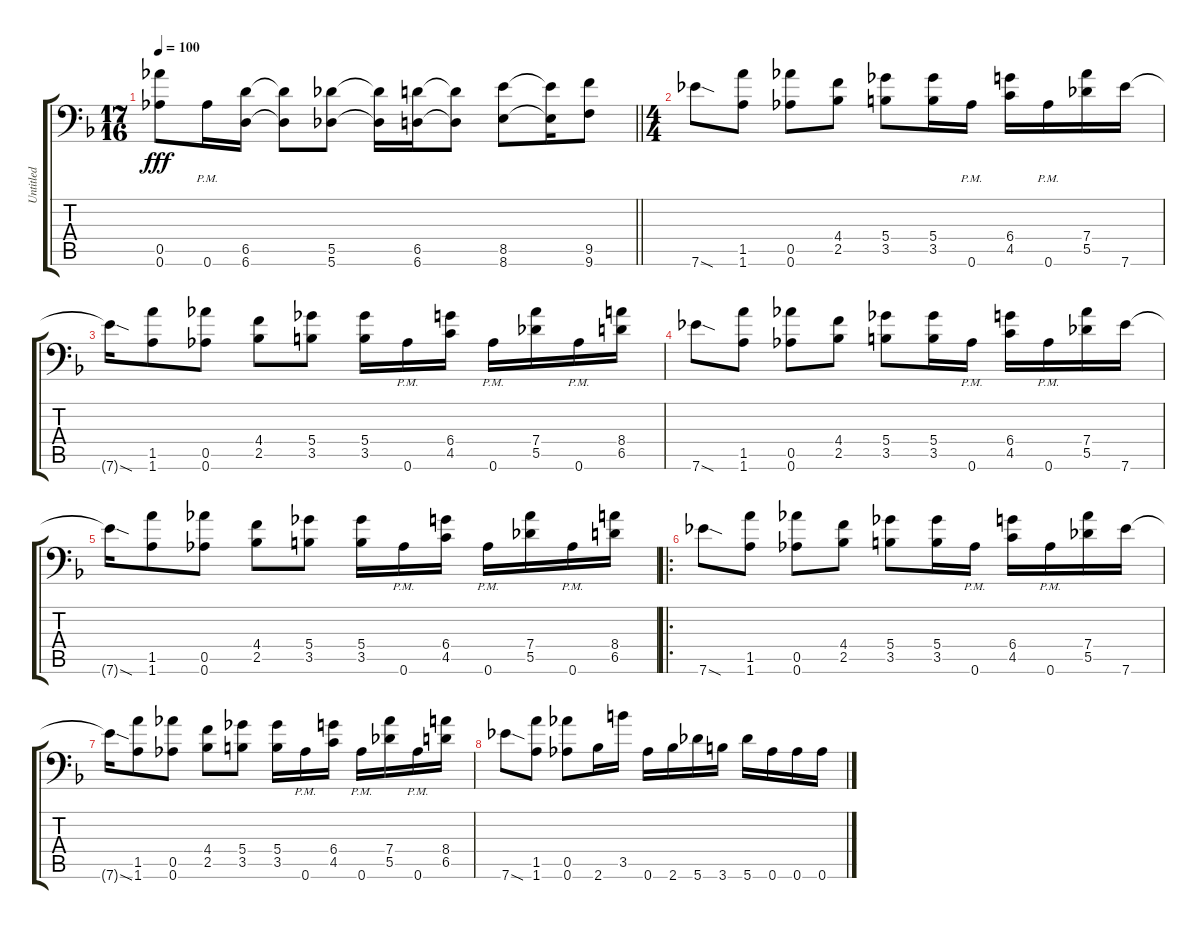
\track ("Untitled" "Untitled") {instrument distortionguitar}
\staff {score tabs}
\tuning (Eb4 Bb3 Gb3 Db3 Ab2 Ab1) {hide}
\ts (17 16)
\tempo 100
\clef f4
\barLineRight lightlight
\ks f
(0.5 0.6).8{ot 8vb dy fff} 0.6{pm}.16{ot 8vb} (6.5 6.6).16 (6.5{t} 6.6{t}).8 (5.5 5.6).8 (5.5{t} 5.6{t}).16 (6.5 6.6).16 (6.5{t} 6.6{t}).8 (8.5 8.6).8 (8.5{t} 8.6{t}).16 (9.5 9.6).8 |
\ts (4 4)
7.6{sod}.8{ot 8vb} (1.5 1.6).8{ot 8vb} (0.5 0.6).8{ot 8vb} (4.4 2.5).8 (5.4 3.5).8 (5.4 3.5).16 0.6{pm}.16{ot 8vb} (6.4 4.5).16 0.6{pm}.16{ot 8vb} (7.4 5.5).16 7.6.16{ot 8vb} |
7.6{sod t}.16{ot 8vb} (1.5 1.6).8{ot 8vb} (0.5 0.6).8{ot 8vb} (4.4 2.5).8 (5.4 3.5).8 (5.4 3.5).16 0.6{pm}.16{ot 8vb} (6.4 4.5).16 0.6{pm}.16{ot 8vb} (7.4 5.5).16 0.6{pm}.16{ot 8vb} (8.4 6.5).16 |
7.6{sod}.8{ot 8vb} (1.5 1.6).8{ot 8vb} (0.5 0.6).8{ot 8vb} (4.4 2.5).8 (5.4 3.5).8 (5.4 3.5).16 0.6{pm}.16{ot 8vb} (6.4 4.5).16 0.6{pm}.16{ot 8vb} (7.4 5.5).16 7.6.16{ot 8vb} |
7.6{sod t}.16{ot 8vb} (1.5 1.6).8{ot 8vb} (0.5 0.6).8{ot 8vb} (4.4 2.5).8 (5.4 3.5).8 (5.4 3.5).16 0.6{pm}.16{ot 8vb} (6.4 4.5).16 0.6{pm}.16{ot 8vb} (7.4 5.5).16 0.6{pm}.16{ot 8vb} (8.4 6.5).16 |
\ro
7.6{sod}.8{ot 8vb} (1.5 1.6).8{ot 8vb} (0.5 0.6).8{ot 8vb} (4.4 2.5).8 (5.4 3.5).8 (5.4 3.5).16 0.6{pm}.16{ot 8vb} (6.4 4.5).16 0.6{pm}.16{ot 8vb} (7.4 5.5).16 7.6.16{ot 8vb} |
7.6{sod t}.16{ot 8vb} (1.5 1.6).8{ot 8vb} (0.5 0.6).8{ot 8vb} (4.4 2.5).8 (5.4 3.5).8 (5.4 3.5).16 0.6{pm}.16{ot 8vb} (6.4 4.5).16 0.6{pm}.16{ot 8vb} (7.4 5.5).16 0.6{pm}.16{ot 8vb} (8.4 6.5).16 |
7.6{sod}.8{ot 8vb} (1.5 1.6).8{ot 8vb} (0.5 0.6).8{ot 8vb} 2.6.16{ot 8vb} 3.5.16{ot 8vb} 0.6.16{ot 8vb} 2.6.16{ot 8vb} 5.6.16{ot 8vb} 3.6.16{ot 8vb} 5.6.16{ot 8vb} 0.6.16{ot 8vb} 0.6.16{ot 8vb} 0.6.16{ot 8vb}
